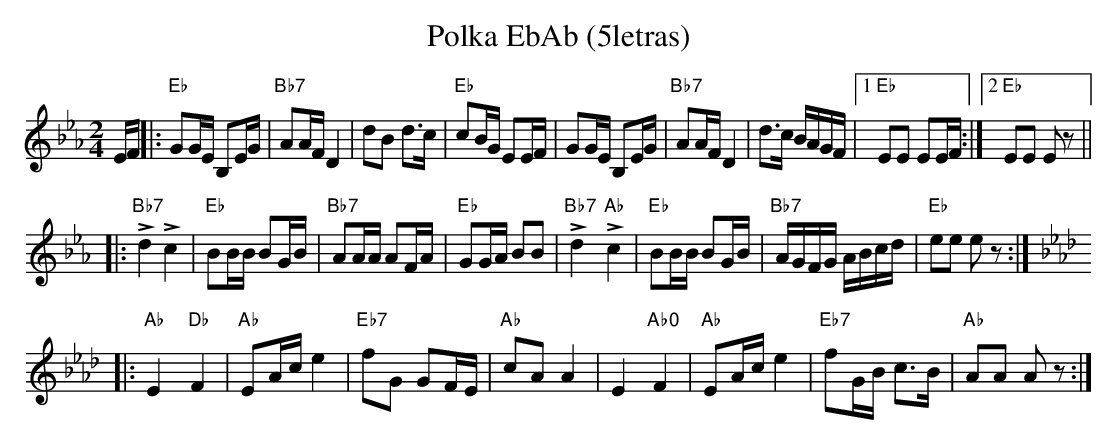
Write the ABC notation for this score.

X:1
T:Polka EbAb (5letras)
M:2/4
L:1/16
K:Eb%%MIDI gchordon
EF |: "Eb"G2GE B,2EG | "Bb7"A2AF D4 | d2B2 d3c | "Eb"c2BG E2EF | G2GE B,2EG | "Bb7"A2AF D4 | d3c BAGF |1 "Eb"E2E2 E2EF :|2 "Eb"E2E2 E2z2 ||
|: "Bb7"!>!d4 !>!c4 | "Eb"B2BB B2GB | "Bb7"A2AA A2FA | "Eb"G2GA B2B2 | "Bb7"!>!d4 "Ab"!>!c4 | "Eb"B2BB B2GB | "Bb7"AGFG ABcd | "Eb"e2e2 e2z2 :| [K:Ab]
|: "Ab"E4"Db"F4 | "Ab"E2Ac e4 | "Eb7"f2G2 G2FE | "Ab"c2A2A4 | E4"Ab0"F4 | "Ab"E2Ac e4 | "Eb7"f2GB c3B | "Ab"A2A2 A2z2 :|
